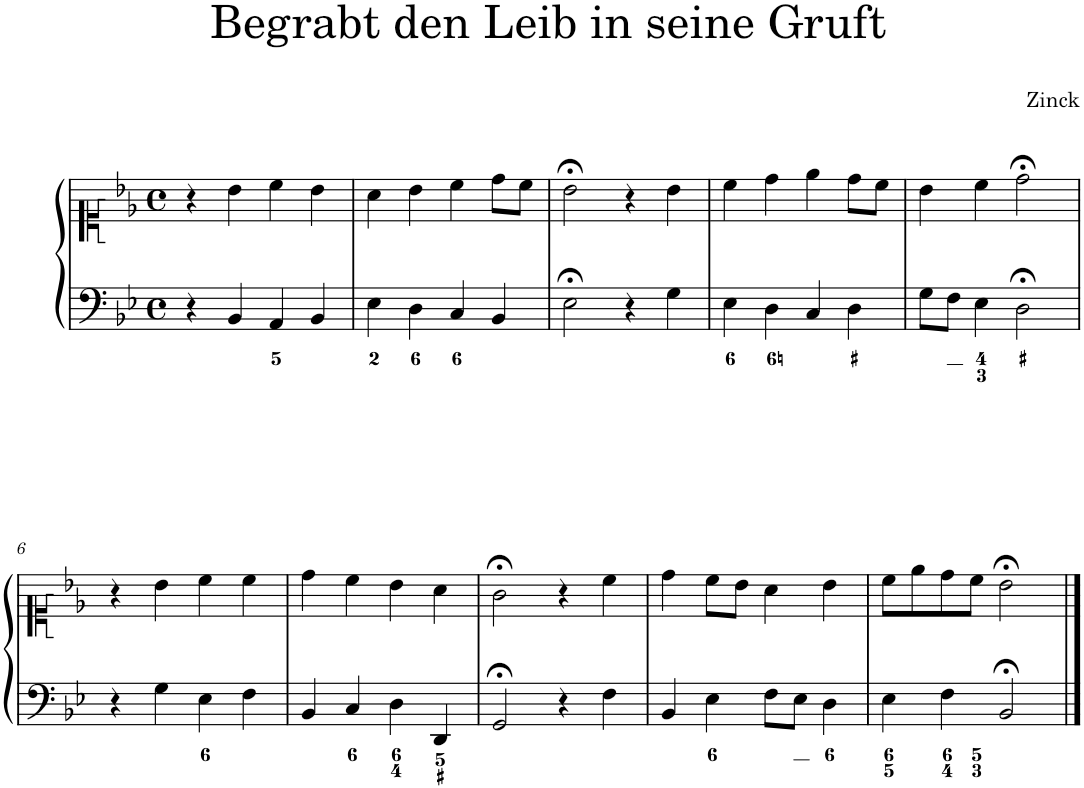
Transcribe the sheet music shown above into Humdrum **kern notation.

**kern	**kern
*part1	*part1
*staff2	*staff1
*I"Piano	*
*I'Pno.	*
*clefF4	*clefC1
*k[b-e-]	*k[b-e-]
*M4/4	*M4/4
*met(c)	*met(c)
=1	=1
4r	4r
4BB-/	4b-\
4AA/	4cc\
4BB-/	4b-\
=2	=2
4E-\	4a\
4D\	4b-\
4C/	4cc\
4BB-/	8dd\L
.	8cc\J
=3	=3
2E-;<\	2b-;<\
4r	4r
4G\	4b-\
=4	=4
4E-\	4cc\
4D\	4dd\
4C/	4ee-\
4D\	8dd\L
.	8cc\J
=5	=5
8G\L	4b-\
8F\J	.
4E-\	4cc\
2D;<\	2dd;<\
!!LO:LB:g=z
=6	=6
4r	4r
4G\	4b-\
4E-\	4cc\
4F\	4cc\
=7	=7
4BB-/	4dd\
4C/	4cc\
4D\	4b-\
4DD/	4a\
=8	=8
2GG;</	2g;<\
4r	4r
4F\	4cc\
=9	=9
4BB-/	4dd\
4E-\	8cc\L
.	8b-\J
8F\L	4a\
8E-\J	.
4D\	4b-\
=10	=10
4E-\	8cc\L
.	8ee-\
4F\	8dd\
.	8cc\J
2BB-;</	2b-;<\
==	==
*-	*-
